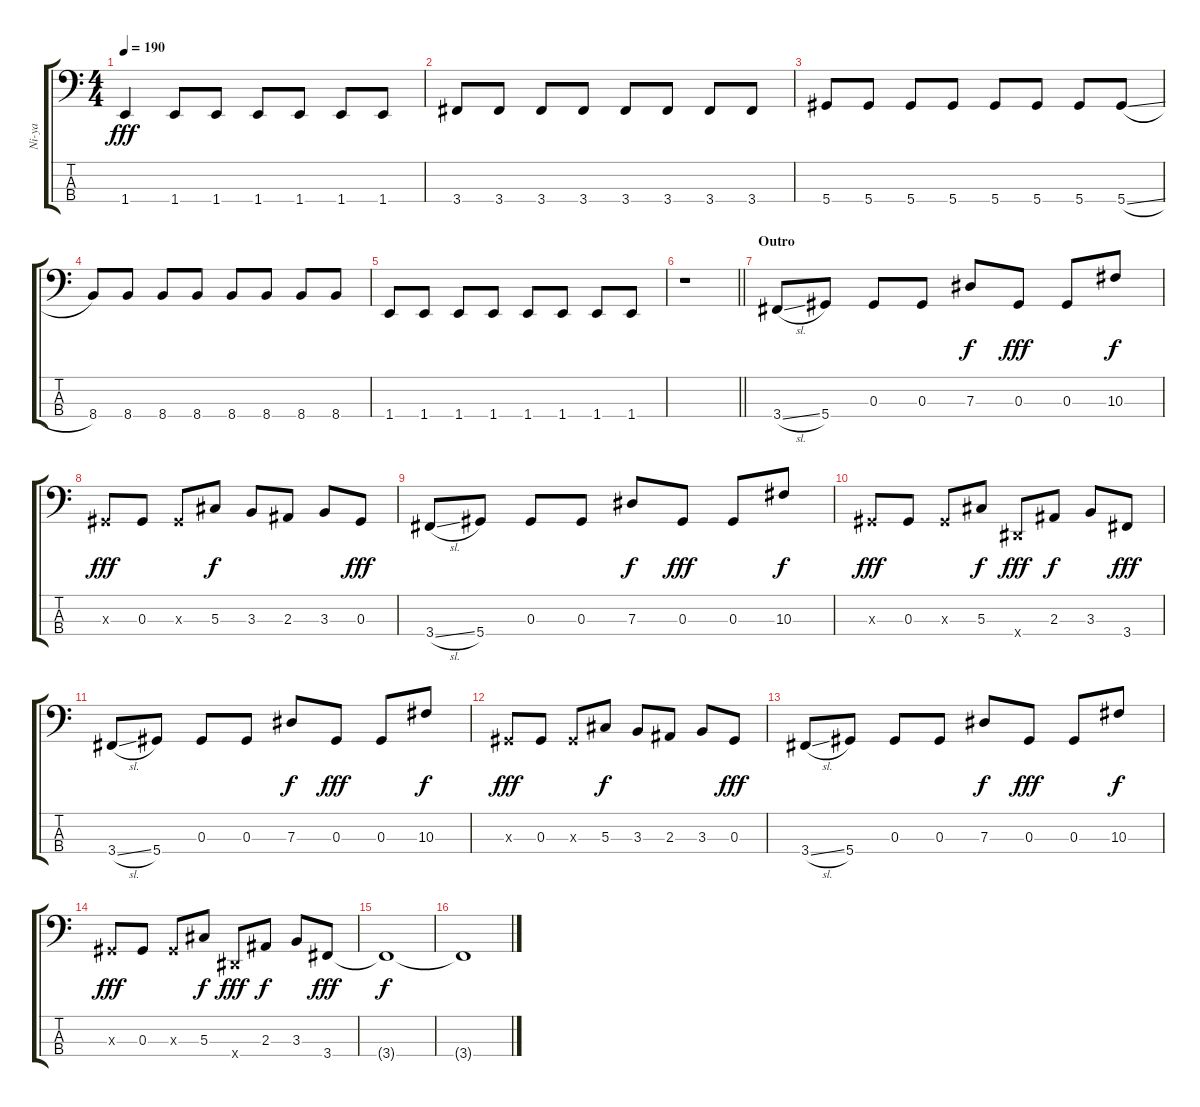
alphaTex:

\track ("Ni-ya  " "Ni-ya  ") {instrument electricbassfinger}
\staff {score tabs}
\tuning (Gb2 Db2 Ab1 Eb1) {hide}
\ts (4 4)
\tempo 190
\clef f4
\ks c
1.4.4{dy fff} 1.4.8 1.4.8 1.4.8 1.4.8 1.4.8 1.4.8 |
3.4.8 3.4.8 3.4.8 3.4.8 3.4.8 3.4.8 3.4.8 3.4.8 |
5.4.8 5.4.8 5.4.8 5.4.8 5.4.8 5.4.8 5.4.8 5.4{sl}.8 |
8.4.8 8.4.8 8.4.8 8.4.8 8.4.8 8.4.8 8.4.8 8.4.8 |
1.4.8 1.4.8 1.4.8 1.4.8 1.4.8 1.4.8 1.4.8 1.4.8 |
\barLineRight lightlight
r.1 |
\section ("" "Outro")
3.4{sl}.8 5.4.8 0.3.8 0.3.8 7.3.8{dy f} 0.3.8{dy fff} 0.3.8 10.3.8{dy f} |
0.3{x}.8{dy fff} 0.3.8 0.3{x}.8 5.3.8{dy f} 3.3.8 2.3.8 3.3.8 0.3.8{dy fff} |
3.4{sl}.8 5.4.8 0.3.8 0.3.8 7.3.8{dy f} 0.3.8{dy fff} 0.3.8 10.3.8{dy f} |
0.3{x}.8{dy fff} 0.3.8 0.3{x}.8 5.3.8{dy f} 0.4{x}.8{dy fff} 2.3.8{dy f} 3.3.8 3.4.8{dy fff} |
3.4{sl}.8 5.4.8 0.3.8 0.3.8 7.3.8{dy f} 0.3.8{dy fff} 0.3.8 10.3.8{dy f} |
0.3{x}.8{dy fff} 0.3.8 0.3{x}.8 5.3.8{dy f} 3.3.8 2.3.8 3.3.8 0.3.8{dy fff} |
3.4{sl}.8 5.4.8 0.3.8 0.3.8 7.3.8{dy f} 0.3.8{dy fff} 0.3.8 10.3.8{dy f} |
0.3{x}.8{dy fff} 0.3.8 0.3{x}.8 5.3.8{dy f} 0.4{x}.8{dy fff} 2.3.8{dy f} 3.3.8 3.4.8{dy fff} |
3.4{t}.1{dy f} |
3.4{t}.1
